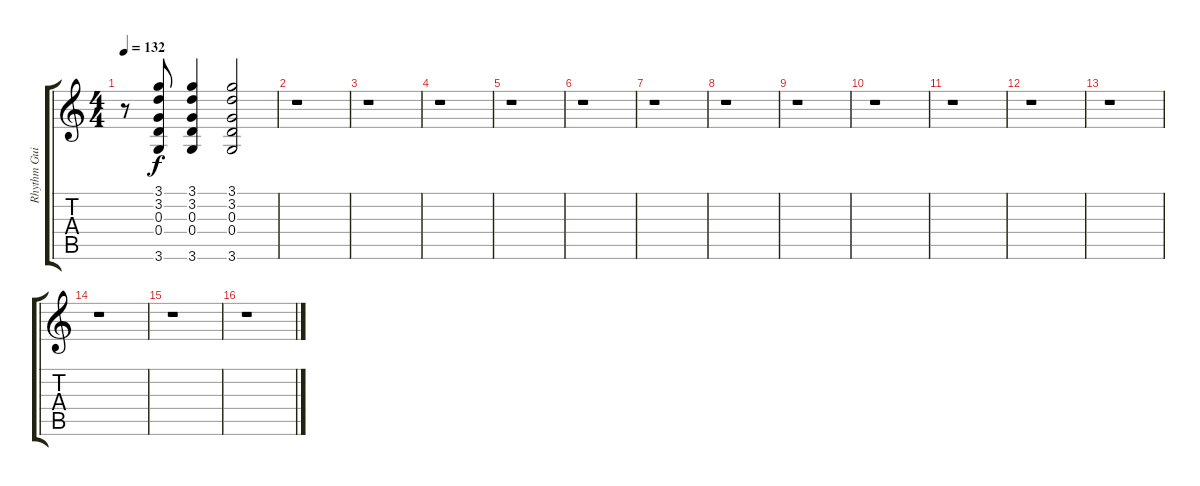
\track ("Rhythm Guitar 2" "Rhythm Gui") {instrument overdrivenguitar}
\staff {score tabs}
\tuning (E4 B3 G3 D3 A2 E2) {hide}
\ts (4 4)
\tempo 132
\clef g2
\ks c
r.8{dy f} (3.1 3.2 0.3 0.4 3.6).8 (3.1 3.2 0.3 0.4 3.6).4 (3.1 3.2 0.3 0.4 3.6).2 |
r.1 |
r.1 |
r.1 |
r.1 |
r.1 |
r.1 |
r.1 |
r.1 |
r.1 |
r.1 |
r.1 |
r.1 |
r.1 |
r.1 |
r.1
